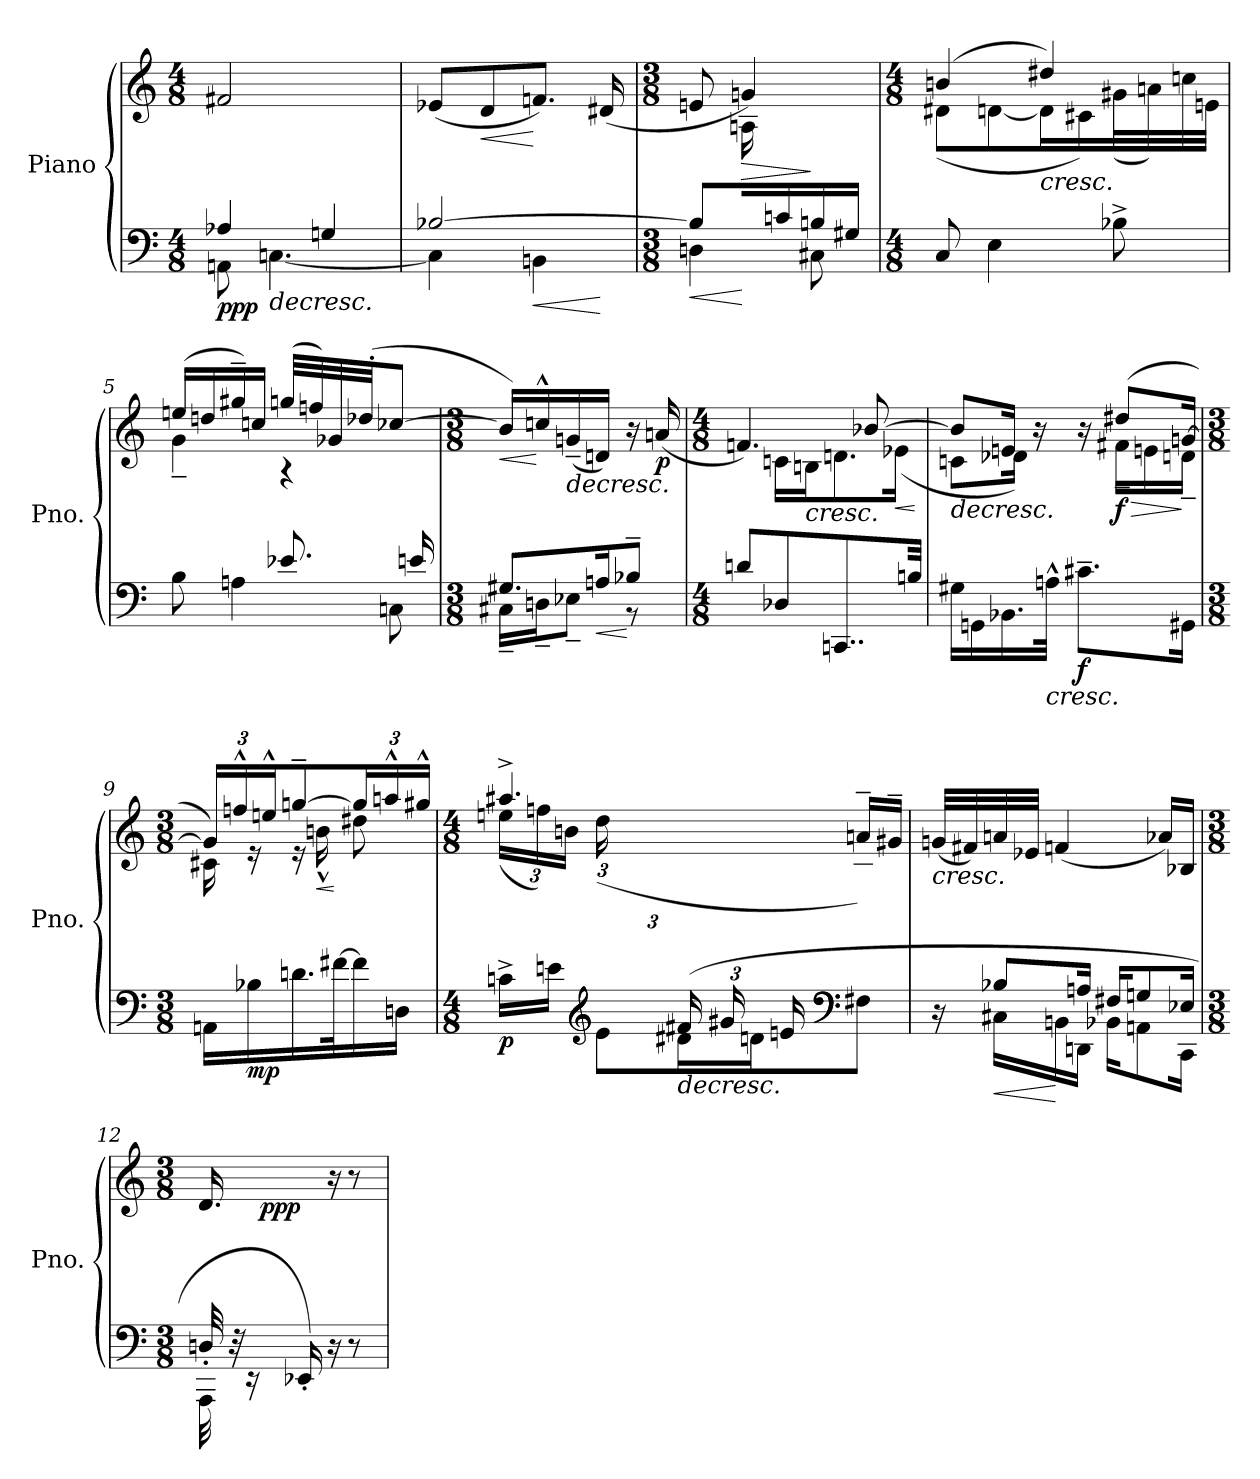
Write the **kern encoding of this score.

**kern	**kern	**dynam
*part1	*part1	*part1
*staff2	*staff1	*staff1/2
*I"Piano	*	*
*I'Pno.	*	*
*clefF4	*clefG2	*
*k[]	*k[]	*
*M4/8	*M4/8	*
*MM54	*MM54	*
=1	=1	=1
*^	*	*
!	!	!	!LO:DY:b=2
!	!	!	!LO:DY:n=1:b
4A-X/	8AAn\	2f#X/	pp p
!	!	!	!LO:HP:b=2
.	[4.Cn\	.	>
4Gn/	.	.	.
=2	=2	=2	=2
[2B-X/	4C\]	(<8e-X/L	.
!	!	!	!LO:HP:b
.	.	8d/	<
!	!	!	!LO:HP:b=2
!	!	!	!LO:HP:n=1:b
.	4BBn\	8.fn/J)	< [ >
.	.	(<16d#X/	]
=3	=3	=3	=3
*M3/8	*	*M3/8	*
!	!	!	!LO:HP:b=2
!	!	!	!LO:HP:n=1:b
*	*	*^	*
8B-/L]	4Dn\	8en/	8ryy	> <
!	!	!	!	!LO:HP:n=1:b
16ryy	.	4gn/)	(>16An\L	[ >
16cn/	.	.	8.ryy	.
16Bn/	8C#X\	.	.	]
16G#X/JJ)	.	.	.	.
*v	*v	*	*	*
*	*v	*v	*
.	.	[
=4	=4	=4
*M4/8	*M4/8	*
*	*^	*
8C/	(>4bn/	(<8d#X\L	.
4E\	.	[8dn\	.
!	!	!	!LO:HP:b
.	4dd#X/)	16d\L]	<
.	.	16c#X\)	.
8B-X^\	.	(<32g#X\L	.
.	.	32an\)	.
.	.	32ccn\	.
.	.	32en\JJJ	.
*	*v	*v	*
.	.	]
!!LO:LB:g=z
=5	=5	=5
*^	*^	*
8B\	8ryy	(>16een/LL	4g~\	.
.	.	16ddn/	.	.
8ryy	4An\	16gg#X~/)	.	.
.	.	16ccn/JJ	.	.
8.e-X/	.	(>32ggn/LLL	4r	.
.	.	32ffn/)	.	.
.	.	32g-X/	.	.
.	.	(>32dd-X'/JJ	.	.
.	8Cn\	[8cc-X/J	.	.
16en/	.	.	.	.
*	*	*v	*v	*
=6	=6	=6	=6
*M3/8	*	*M3/8	*
!	!	!	!LO:HP:b
8.G#X/L	16C#X~\LL	16b/LL])	<
.	16Dn~\J	16ccn^^/	[
!	!	!	!LO:HP:b
.	8E-X~\J	(<16gn~/	>
!	!	!	!LO:HP:b=2
16An/K	.	16dn/JJ)	< [
8B-X~/J	8r	16r	]
!	!	!	!LO:DY:b
.	.	(<16an/	p
*v	*v	*	*
=7	=7	=7
*M4/8	*M4/8	*
*	*^	*
8dn/L	4.fn/)	8ryy	.
8D-X/	.	16cn\LL	.
!	!	!	!LO:HP:b
.	.	16Bn\J	<
8..CCn/	.	8.dn\	]
.	[8b-X/	.	.
!	!	!	!LO:HP:b
.	.	(<16e-X\Jk	<
32Bn/Jkk	.	.	.
*	*v	*v	*
.	.	[
!!LO:LB:g=z
=8	=8	=8
!	!	!LO:HP:b
*	*^	*
16G#X\LL	8b-/L]	8cn\L	>
16GGn\	.	.	.
16.BB-X\	16en/Jk	16d-X\Jk)	[
.	16r	8ryy	.
!	!	!	!LO:HP:b=2
32An^^\JJk	.	.	<
!	!	!	!LO:DY:n=1:b=2
8.c#X~\L	16r	.	] f
!	!	!	!LO:HP:b
!	!	!	!LO:DY:n=2:b
.	(>8dd#X/L	16f#X~\LL	> f
.	.	16en~\	.
16GG#X\Jk	[16gn/Jk	16dn~\JJ	]
=9	=9	=9	=9
*M3/8	*M3/8	*	*
*	*Xbrackettup	*	*
16AAn\LL	24gn/LL])	16c#X\	.
.	24ffn^^/	.	.
!	!	!	!LO:DY:b=2
16B-X\	.	16r	mp
.	24een^^/J	.	.
16.dn\	[8ggn~/	16r	.
!	!	!	!LO:HP:b
.	.	16bn^^\	<
[32f#X\K	.	.	[
16f#\]	24gg/L]	8dd#X\	[
.	24aan^^/	.	.
16Dn\JJ	.	.	.
.	24gg#X^^/JJ	.	.
*	*v	*v	*
!!LO:LB:g=z
=10	=10	=10
*M4/8	*M4/8	*
*^	*^	*
*	*^	*	*^	*
!	!	!	!	!	!	!LO:DY:b=2
6ryy	16cn^\LL	8ryy	4.aa#X^/	(<24een\LL	4.ryy	p
.	.	.	.	24ffn\)	.	.
.	16en\JJ	.	.	.	.	.
.	.	.	.	24bn\JJ	.	.
*clefG2	*	*	*	*	*	*
.	8ryy	8e\L	.	(>24dd\LL	.	.
24g#X/)	.	.	.	3ryy	.	.
24ccn/JJ	.	.	.	.	.	.
*	*Xbrackettup	*	*	*	*	*
!	!	!	!	!	!	!LO:HP:b=2
4ryy	(>24f#X/LL	16d#X\L	.	.	.	>
.	24g#X/	.	.	.	.	.
.	.	16dn\J	.	.	.	.
.	24en/J	.	.	.	.	.
*clefF4	*	*	*	*	*	*
.	8ryy	8F#X\J	16an~/LL	.	8Bn\J)	.
.	.	.	16g#X~/JJ	.	.	.
*	*v	*v	*	*	*	*
*	*	*v	*v	*v	*
=11	=11	=11	=11
!	!	!	!LO:HP:b
16r	16ryy	(<32gn/LLL	<
.	.	32f#X/)	]
!	!	!	!LO:HP:b=2
!	!	!	!LO:HP:n=1:b
8B-X/L	16C#X\LL	32an/	< >
.	.	32e-X/JJJ	.
.	16BBn\	(<4fn/	[ [ [
16An/Jk	16DDn\JJ	.	[
16F#X/KL	16BB-X\KL	.	.
8Gn/	8AAn\	.	.
.	.	16a-X/LL)	]
16E-X/Jk	16CC\Jk	(<16B-X/JJ	.
*v	*v	*	*
!!LO:PB:g=z
=12	=12	=12
*M3/8	*M3/8	*
*^	*	*
*	*^	*	*
16.ryy	32Dn'/	32AAA'\	16.d/LL	.
.	32r	4ryy	.	.
.	16r	.	.	.
!	!	!	!	!LO:DY:n=1:b
64An/LL	.	.	32ryy	[ ppp
64Cn/JJJJ	.	.	.	.
4ryy	16EE-X'/)	.	16ryy	.
.	16r	.	16r	.
.	8r	.	8r	.
.	.	16.ryy	.	.
*v	*v	*v	*	*
=	=	=
*-	*-	*-
